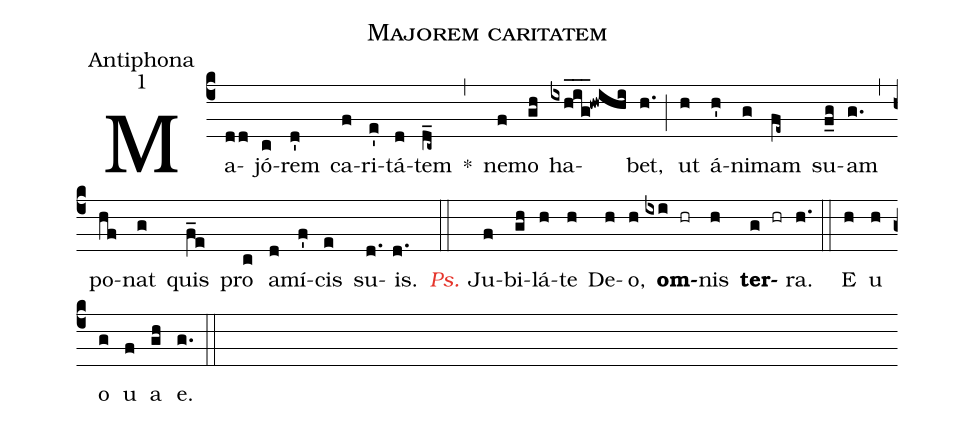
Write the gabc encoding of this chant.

name:Majorem caritatem;
office-part:Antiphona;
mode:1;
%%
(c4) Ma(dd)jó(c)rem(d') ca(f)ri(e')tá(d)tem(d_c~) *(,) ne(f)mo(gh) ha(ixhig___!hwihi)bet,(h.) (;) ut(h) á(h')ni(g)mam(fe~) su(f_g)am(g.) (,) po(hf)nat(g) quis(f_e) pro(c) a(d)mí(f')cis(e) su(d.)is.(d.) (::)
<i><c>Ps.</c></i>
Ju(f)bi(gh)lá(h)te(h) De(h)o,(h) <b>om</b>(ixi hr)nis(h) <b>ter</b>(g hr)ra.(h.) (::)
E(h) u(h) o(g) u(f) a(gh) e.(g.) (::)
